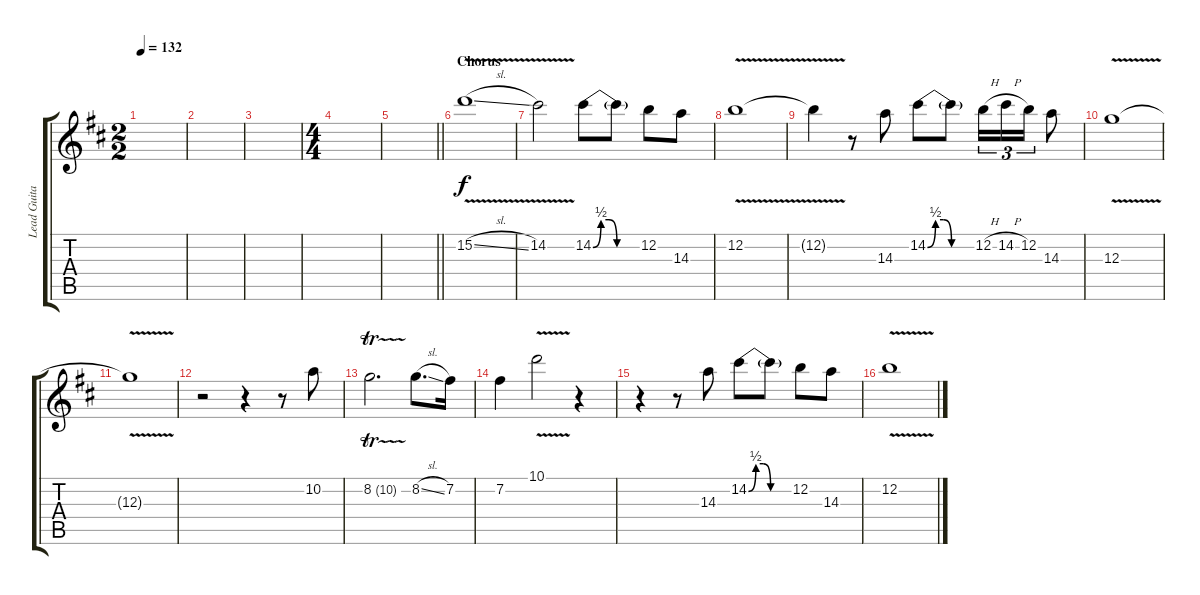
\track ("Lead Guitar" "Lead Guita") {instrument distortionguitar}
\staff {score tabs}
\tuning (E4 B3 G3 D3 A2 D2) {hide}
\ts (2 2)
\tempo 132
\clef g2
\ks d
|
|
|
\ts (4 4)
|
\barLineRight lightlight
|
\section ("" "Chorus")
15.2{v sl}.1 |
14.2{v}.2 14.2{be (custom 0 0 10 2 20 2 30 0 60 0)}.8 14.2{t}.8 12.2.8 14.3.8 |
12.2{v}.1 |
12.2{t}.4 r.8 14.3.8 14.2{be (custom 0 0 10 2 20 2 30 0 60 0)}.8 14.2{t}.8 12.2{h}.16{tu (3 2)} 14.2{h}.16{tu (3 2)} 12.2.16{tu (3 2)} 14.3.8 |
12.3{v}.1 |
12.3{t}.1 |
r.2 r.4 r.8 10.2.8 |
8.2{tr (10 32)}.2{d} 8.2{sl}.8{d} 7.2.16 |
7.2.4 10.1{v}.2 r.4 |
r.4 r.8 14.3.8 14.2{be (custom 0 0 10 2 20 2 30 0 60 0)}.8 14.2{t}.8 12.2.8 14.3.8 |
12.2{v}.1
